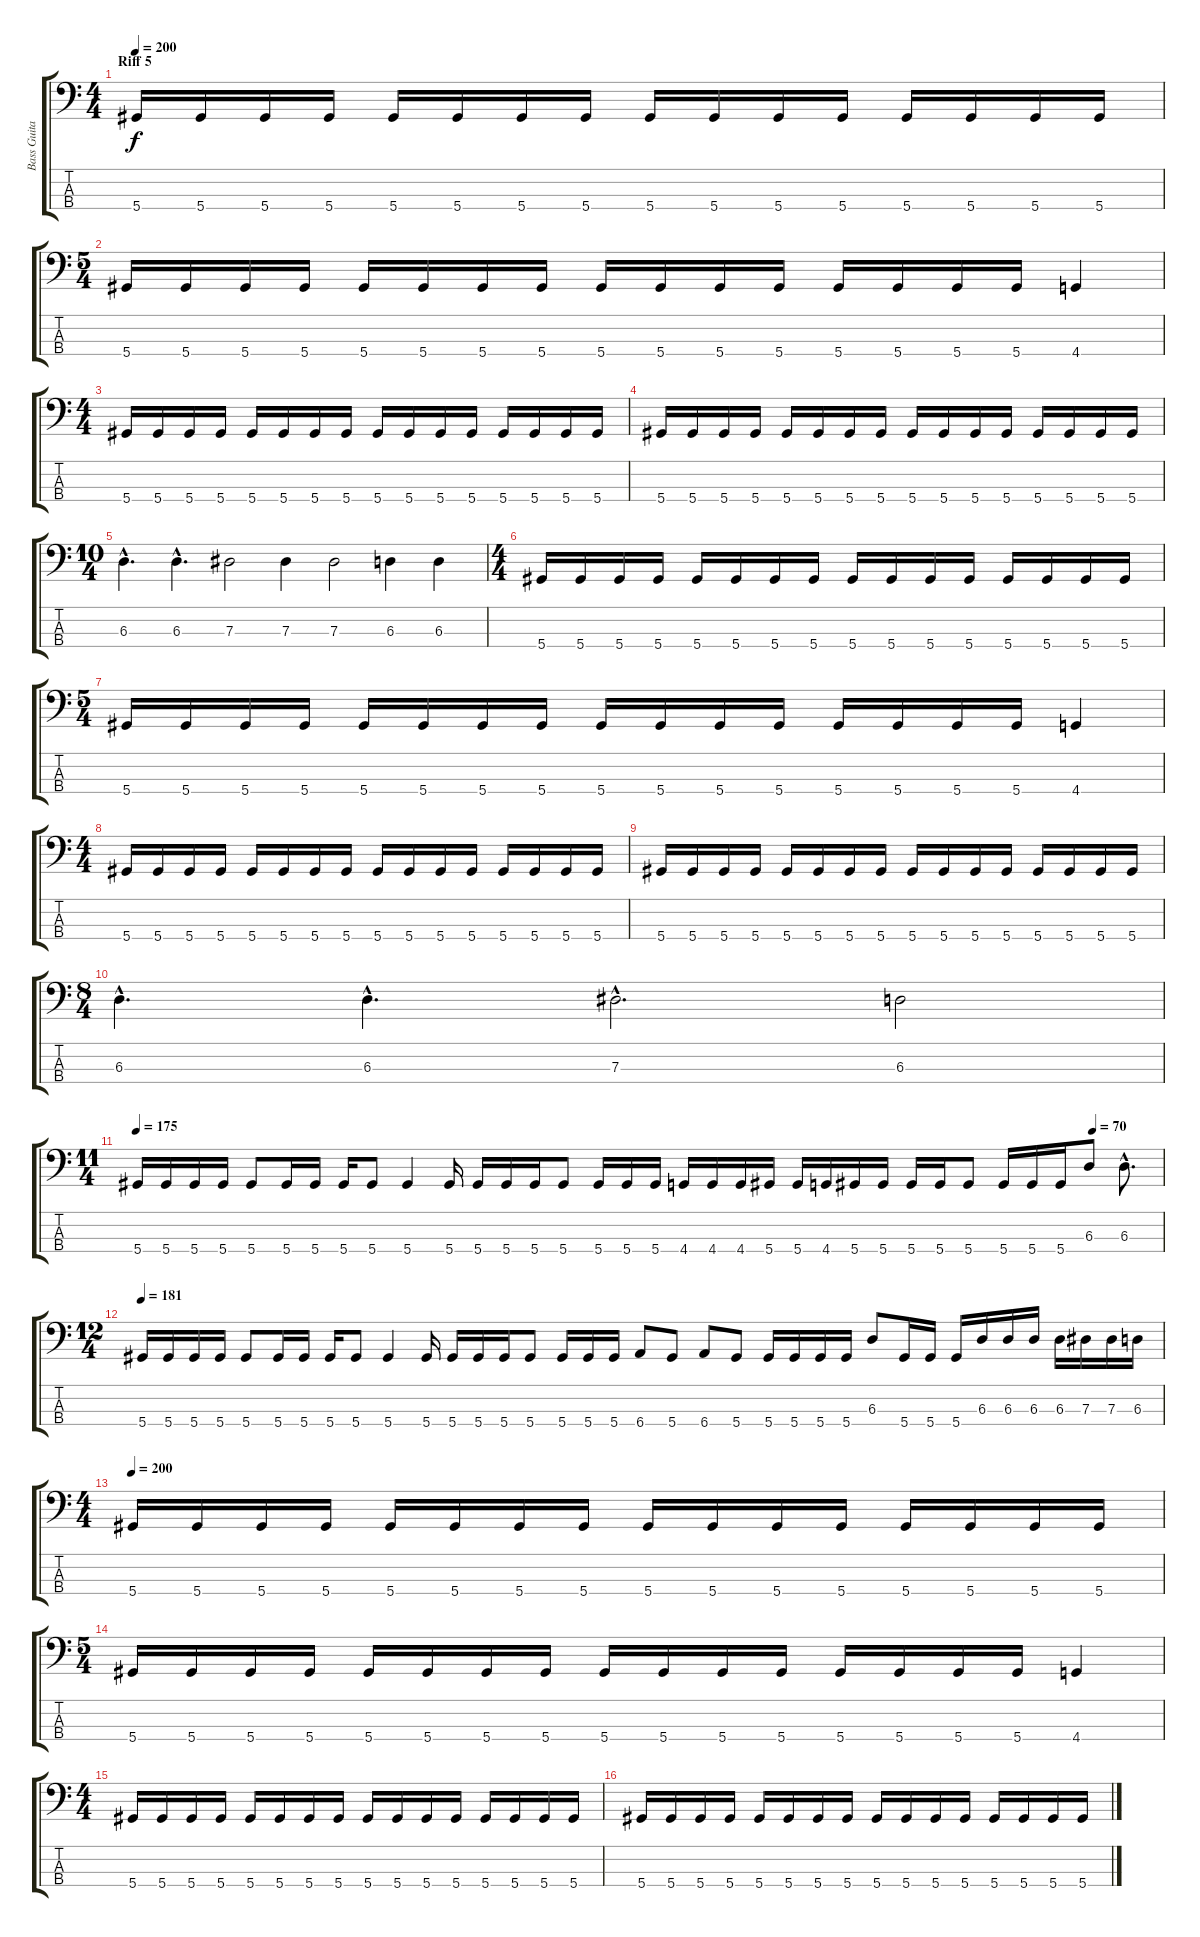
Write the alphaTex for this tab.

\track ("Bass Guitar" "Bass Guita") {instrument electricbasspick}
\staff {score tabs}
\tuning (Gb2 Db2 Ab1 Eb1) {hide}
\ts (4 4)
\section ("" "Riff 5")
\tempo 200
\clef f4
\ks c
5.4.16{dy f} 5.4.16 5.4.16 5.4.16 5.4.16 5.4.16 5.4.16 5.4.16 5.4.16 5.4.16 5.4.16 5.4.16 5.4.16 5.4.16 5.4.16 5.4.16 |
\ts (5 4)
5.4.16 5.4.16 5.4.16 5.4.16 5.4.16 5.4.16 5.4.16 5.4.16 5.4.16 5.4.16 5.4.16 5.4.16 5.4.16 5.4.16 5.4.16 5.4.16 4.4.4 |
\ts (4 4)
5.4.16 5.4.16 5.4.16 5.4.16 5.4.16 5.4.16 5.4.16 5.4.16 5.4.16 5.4.16 5.4.16 5.4.16 5.4.16 5.4.16 5.4.16 5.4.16 |
5.4.16 5.4.16 5.4.16 5.4.16 5.4.16 5.4.16 5.4.16 5.4.16 5.4.16 5.4.16 5.4.16 5.4.16 5.4.16 5.4.16 5.4.16 5.4.16 |
\ts (10 4)
6.3{hac}.4{d} 6.3{hac}.4{d} 7.3.2 7.3.4 7.3.2 6.3.4 6.3.4 |
\ts (4 4)
5.4.16 5.4.16 5.4.16 5.4.16 5.4.16 5.4.16 5.4.16 5.4.16 5.4.16 5.4.16 5.4.16 5.4.16 5.4.16 5.4.16 5.4.16 5.4.16 |
\ts (5 4)
5.4.16 5.4.16 5.4.16 5.4.16 5.4.16 5.4.16 5.4.16 5.4.16 5.4.16 5.4.16 5.4.16 5.4.16 5.4.16 5.4.16 5.4.16 5.4.16 4.4.4 |
\ts (4 4)
5.4.16 5.4.16 5.4.16 5.4.16 5.4.16 5.4.16 5.4.16 5.4.16 5.4.16 5.4.16 5.4.16 5.4.16 5.4.16 5.4.16 5.4.16 5.4.16 |
5.4.16 5.4.16 5.4.16 5.4.16 5.4.16 5.4.16 5.4.16 5.4.16 5.4.16 5.4.16 5.4.16 5.4.16 5.4.16 5.4.16 5.4.16 5.4.16 |
\ts (8 4)
6.3{hac}.4{d} 6.3{hac}.4{d} 7.3{hac}.2{d} 6.3.2 |
\ts (11 4)
\tempo (70 0.9318181818181818)
\tempo 175
5.4.16 5.4.16 5.4.16 5.4.16 5.4.8 5.4.16 5.4.16 5.4.16 5.4.8 5.4.4 5.4.16 5.4.16 5.4.16 5.4.16 5.4.8 5.4.16 5.4.16 5.4.16 4.4.16 4.4.16 4.4.16 5.4.16 5.4.16 4.4.16 5.4.16 5.4.16 5.4.16 5.4.16 5.4.8 5.4.16 5.4.16 5.4.16 6.3.8 6.3{hac}.8{d} |
\ts (12 4)
\tempo 200
\tempo 181
5.4.16 5.4.16 5.4.16 5.4.16 5.4.8 5.4.16 5.4.16 5.4.16 5.4.8 5.4.4 5.4.16 5.4.16 5.4.16 5.4.16 5.4.8 5.4.16 5.4.16 5.4.16 6.4.8 5.4.8 6.4.8 5.4.8 5.4.16 5.4.16 5.4.16 5.4.16 6.3.8 5.4.16 5.4.16 5.4.16 6.3.16 6.3.16 6.3.16 6.3.16 7.3.16 7.3.16 6.3.16 |
\ts (4 4)
\tempo 200
5.4.16 5.4.16 5.4.16 5.4.16 5.4.16 5.4.16 5.4.16 5.4.16 5.4.16 5.4.16 5.4.16 5.4.16 5.4.16 5.4.16 5.4.16 5.4.16 |
\ts (5 4)
5.4.16 5.4.16 5.4.16 5.4.16 5.4.16 5.4.16 5.4.16 5.4.16 5.4.16 5.4.16 5.4.16 5.4.16 5.4.16 5.4.16 5.4.16 5.4.16 4.4.4 |
\ts (4 4)
5.4.16 5.4.16 5.4.16 5.4.16 5.4.16 5.4.16 5.4.16 5.4.16 5.4.16 5.4.16 5.4.16 5.4.16 5.4.16 5.4.16 5.4.16 5.4.16 |
5.4.16 5.4.16 5.4.16 5.4.16 5.4.16 5.4.16 5.4.16 5.4.16 5.4.16 5.4.16 5.4.16 5.4.16 5.4.16 5.4.16 5.4.16 5.4.16
